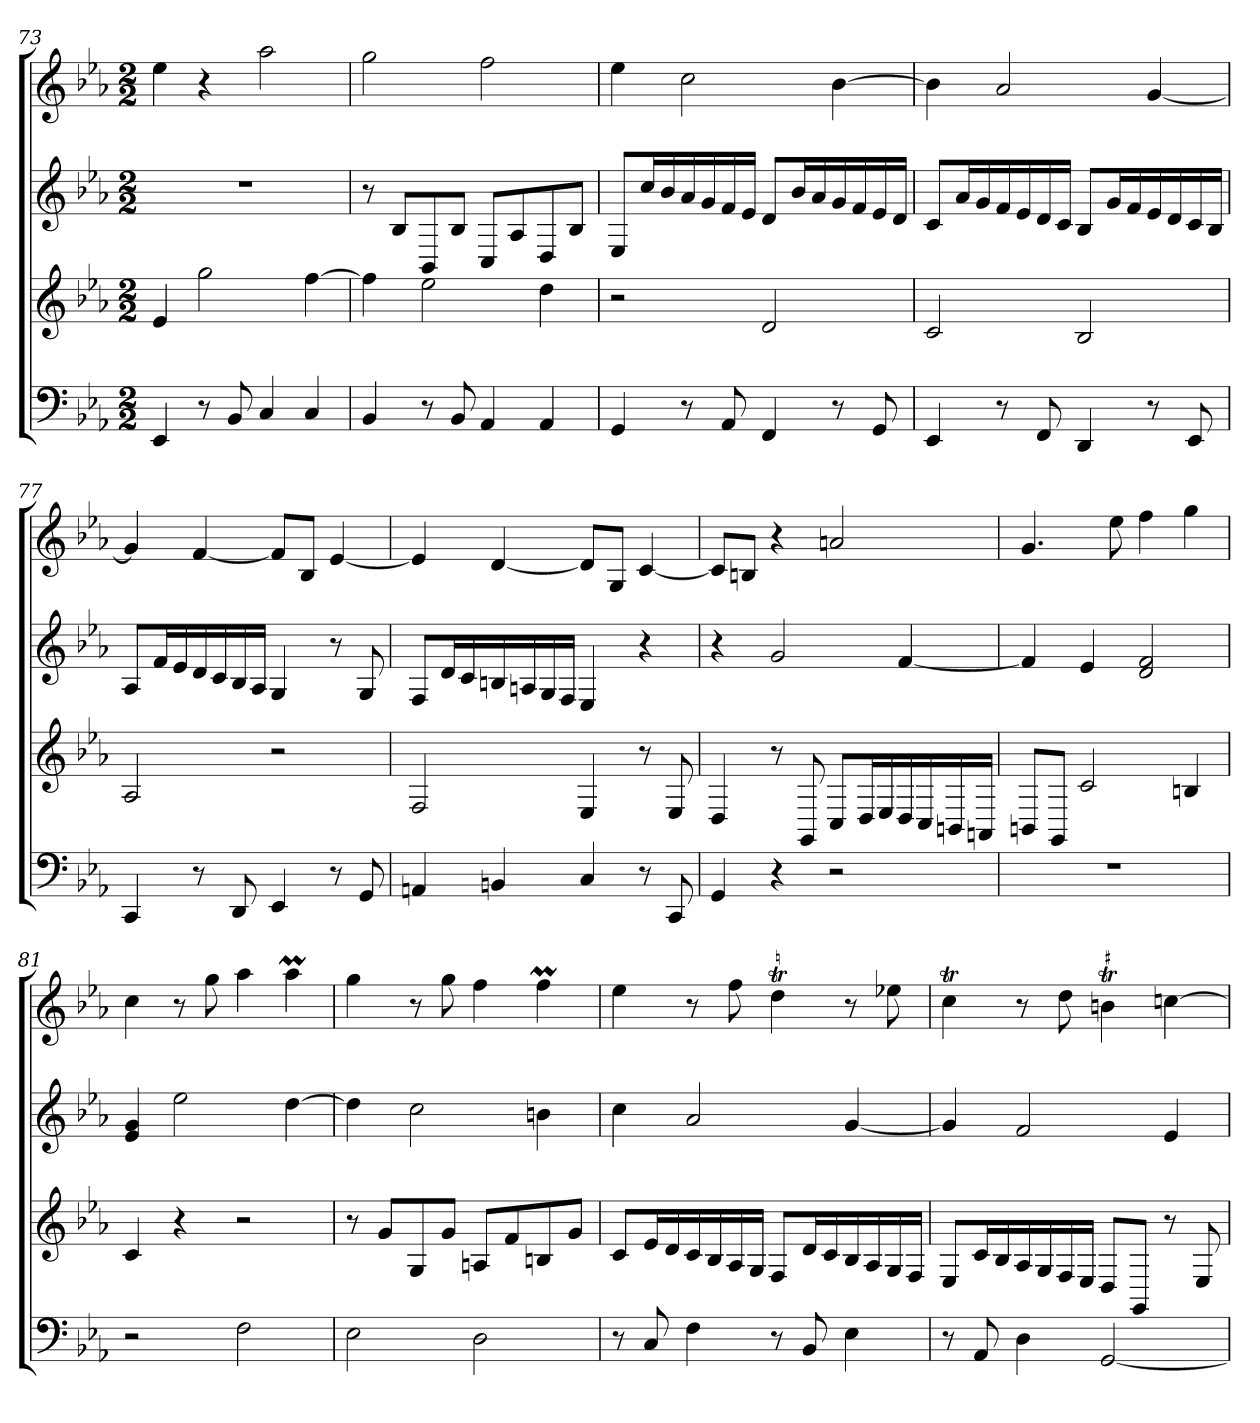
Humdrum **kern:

**kern	**kern	**kern	**kern
*part4	*part3	*part2	*part1
*staff4	*staff3	*staff2	*staff1
*k[b-e-a-]	*k[b-e-a-]	*k[b-e-a-]	*k[b-e-a-]
*M2/2	*M2/2	*M2/2	*M2/2
=73	=73	=73	=73
4EE-	4e-	1r	4ee-
8r	2gg	.	4r
8BB-	.	.	.
4C	.	.	2aa-
4C	[4ff	.	.
=74	=74	=74	=74
4BB-	4ff]	8r	2gg
.	.	8B-L	.
8r	2ee-	8BB-	.
8BB-	.	8B-J	.
4AA-	.	8CL	2ff
.	.	8A-	.
4AA-	4dd	8D	.
.	.	8B-J	.
=75	=75	=75	=75
4GG	2r	8E-L	4ee-
.	.	16ccL	.
.	.	16b-	.
8r	.	16a-	2cc
.	.	16g	.
8AA-	.	16f	.
.	.	16e-JJ	.
4FF	2d	8dL	.
.	.	16b-L	.
.	.	16a-	.
8r	.	16g	[4b-
.	.	16f	.
8GG	.	16e-	.
.	.	16dJJ	.
=76	=76	=76	=76
4EE-	2c	8cL	4b-]
.	.	16a-L	.
.	.	16g	.
8r	.	16f	2a-
.	.	16e-	.
8FF	.	16d	.
.	.	16cJJ	.
4DD	2B-	8B-L	.
.	.	16gL	.
.	.	16f	.
8r	.	16e-	[4g
.	.	16d	.
8EE-	.	16c	.
.	.	16B-JJ	.
=77	=77	=77	=77
4CC	2A-	8A-L	4g]
.	.	16fL	.
.	.	16e-	.
8r	.	16d	[4f
.	.	16c	.
8DD	.	16B-	.
.	.	16A-JJ	.
4EE-	2r	4G	8fL]
.	.	.	8B-J
8r	.	8r	[4e-
8GG	.	8G	.
=78	=78	=78	=78
4AAn	2F	8FL	4e-]
.	.	16dL	.
.	.	16c	.
4BBn	.	16Bn	[4d
.	.	16An	.
.	.	16G	.
.	.	16FJJ	.
4C	4E-	4E-	8dL]
.	.	.	8GJ
8r	8r	4r	[4c
8CC	8E-	.	.
=79	=79	=79	=79
4GG	4D	4r	8cL]
.	.	.	8BnJ
4r	8r	2g	4r
.	8GG	.	.
2r	8CL	.	2an
.	16DL	.	.
.	16E-	.	.
.	16D	[4f	.
.	16C	.	.
.	16BBn	.	.
.	16AAnJJ	.	.
=80	=80	=80	=80
1r	8BBnL	4f]	4.g
.	8GGJ	.	.
.	2c	4e-	.
.	.	.	8ee-
.	.	2d 2f	4ff
.	4Bn	.	4gg
=81	=81	=81	=81
2r	4c	4e- 4g	4cc
.	4r	2ee-	8r
.	.	.	8gg
2F	2r	.	4aa-
.	.	[4dd	4aa-M
=82	=82	=82	=82
2E-	8r	4dd]	4gg
.	8gL	.	.
.	8G	2cc	8r
.	8gJ	.	8gg
2D	8AnL	.	4ff
.	8f	.	.
.	8Bn	4bn	4ffM
.	8gJ	.	.
=83	=83	=83	=83
8r	8cL	4cc	4ee-
8C	16e-L	.	.
.	16d	.	.
4F	16c	2a-	8r
.	16B-	.	.
.	16A-	.	8ff
.	16GJJ	.	.
8r	8FL	.	4ddT
8BB-	16dL	.	.
.	16c	.	.
4E-	16B-	[4g	8r
.	16A-	.	.
.	16G	.	8ee-X
.	16FJJ	.	.
=84	=84	=84	=84
8r	8E-L	4g]	4ccT
8AA-	16cL	.	.
.	16B-	.	.
4D	16A-	2f	8r
.	16G	.	.
.	16F	.	8dd
.	16E-JJ	.	.
!	!	!	!LO:TR:acc=#
[2GG	8DL	.	4bnT
.	8GGJ	.	.
.	8r	4e-	[4ccn
.	8E-	.	.
=	=	=	=
*-	*-	*-	*-
